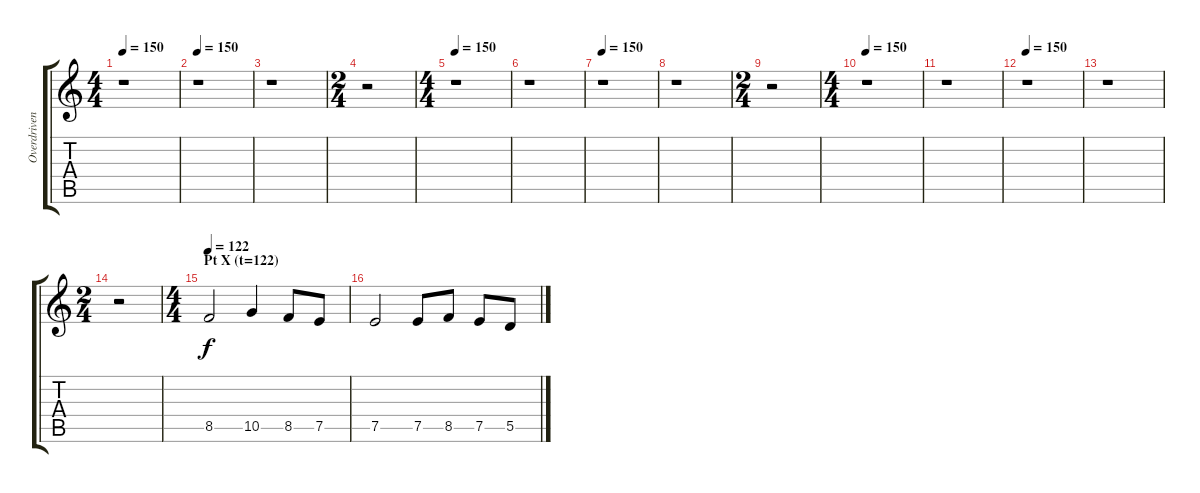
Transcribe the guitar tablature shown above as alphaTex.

\track ("Overdriven Guitar II" "Overdriven") {instrument overdrivenguitar}
\staff {score tabs}
\tuning (E4 B3 G3 D3 A2 E2) {hide}
\ts (4 4)
\tempo 150
\clef g2
\ks c
r.1{dy mp} |
\tempo 150
r.1 |
r.1 |
\ts (2 4)
r.2 |
\ts (4 4)
\tempo 150
r.1 |
r.1 |
\tempo 150
r.1 |
r.1 |
\ts (2 4)
r.2 |
\ts (4 4)
\tempo 150
r.1 |
r.1 |
\tempo 150
r.1 |
r.1 |
\ts (2 4)
r.2 |
\ts (4 4)
\section ("" "Pt X (t=122)")
\tempo 122
8.5.2{dy f balance 4} 10.5.4 8.5.8 7.5.8 |
7.5.2 7.5.8 8.5.8 7.5.8 5.5.8
